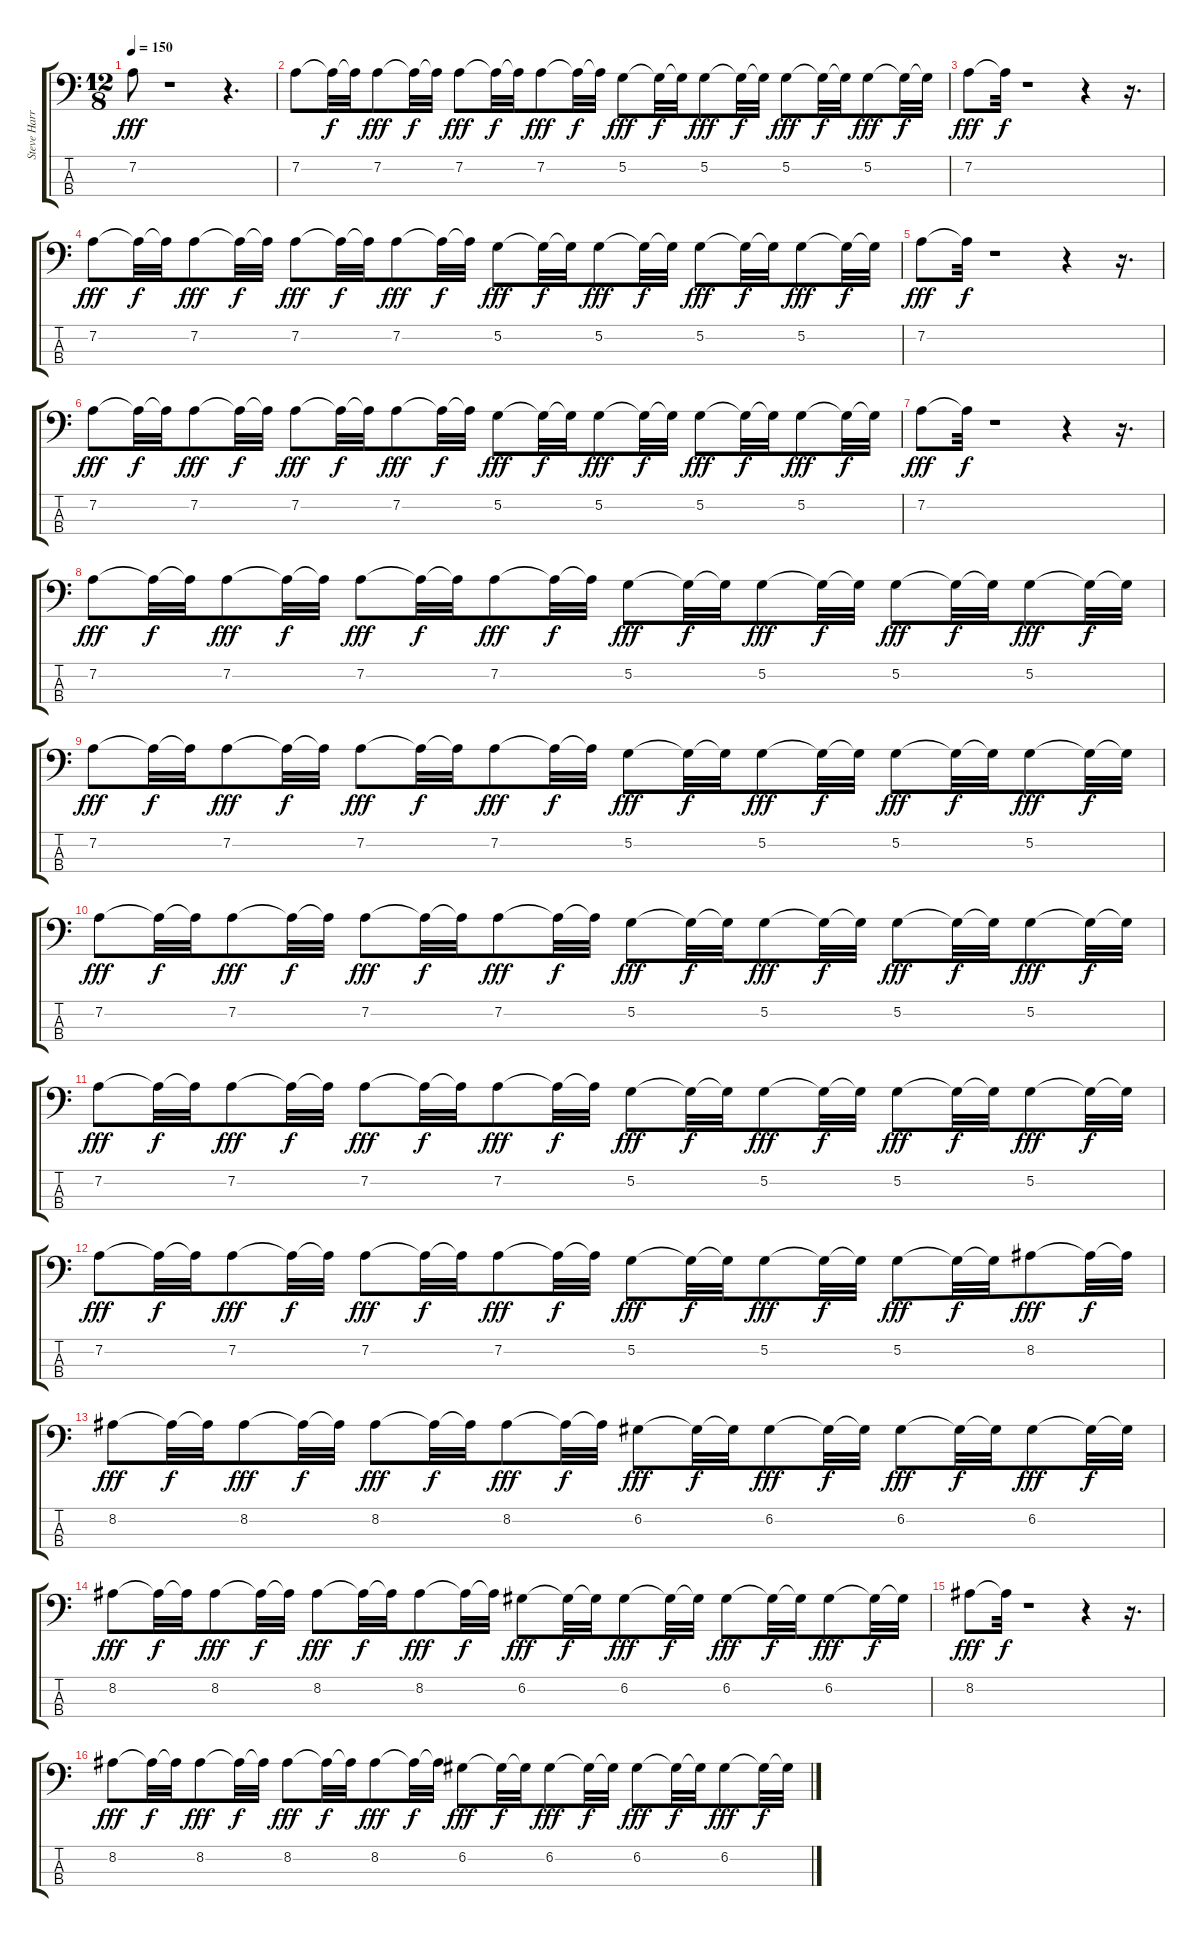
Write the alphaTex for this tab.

\track ("Steve Harris   ( bass )" "Steve Harr") {instrument electricbassfinger}
\staff {score tabs}
\tuning (G2 D2 A1 E1) {hide}
\ts (12 8)
\tempo 150
\clef f4
\ks c
7.2.8{dy fff} r.1 r.4{d} |
7.2.8 7.2{t}.32{dy f} 7.2{t}.32 7.2.8{dy fff} 7.2{t}.32{dy f} 7.2{t}.32 7.2.8{dy fff} 7.2{t}.32{dy f} 7.2{t}.32 7.2.8{dy fff} 7.2{t}.32{dy f} 7.2{t}.32 5.2.8{dy fff} 5.2{t}.32{dy f} 5.2{t}.32 5.2.8{dy fff} 5.2{t}.32{dy f} 5.2{t}.32 5.2.8{dy fff} 5.2{t}.32{dy f} 5.2{t}.32 5.2.8{dy fff} 5.2{t}.32{dy f} 5.2{t}.32 |
7.2.8{dy fff} 7.2{t}.32{dy f} r.1 r.4 r.16{d} |
7.2.8{dy fff} 7.2{t}.32{dy f} 7.2{t}.32 7.2.8{dy fff} 7.2{t}.32{dy f} 7.2{t}.32 7.2.8{dy fff} 7.2{t}.32{dy f} 7.2{t}.32 7.2.8{dy fff} 7.2{t}.32{dy f} 7.2{t}.32 5.2.8{dy fff} 5.2{t}.32{dy f} 5.2{t}.32 5.2.8{dy fff} 5.2{t}.32{dy f} 5.2{t}.32 5.2.8{dy fff} 5.2{t}.32{dy f} 5.2{t}.32 5.2.8{dy fff} 5.2{t}.32{dy f} 5.2{t}.32 |
7.2.8{dy fff} 7.2{t}.32{dy f} r.1 r.4 r.16{d} |
7.2.8{dy fff} 7.2{t}.32{dy f} 7.2{t}.32 7.2.8{dy fff} 7.2{t}.32{dy f} 7.2{t}.32 7.2.8{dy fff} 7.2{t}.32{dy f} 7.2{t}.32 7.2.8{dy fff} 7.2{t}.32{dy f} 7.2{t}.32 5.2.8{dy fff} 5.2{t}.32{dy f} 5.2{t}.32 5.2.8{dy fff} 5.2{t}.32{dy f} 5.2{t}.32 5.2.8{dy fff} 5.2{t}.32{dy f} 5.2{t}.32 5.2.8{dy fff} 5.2{t}.32{dy f} 5.2{t}.32 |
7.2.8{dy fff} 7.2{t}.32{dy f} r.1 r.4 r.16{d} |
7.2.8{dy fff} 7.2{t}.32{dy f} 7.2{t}.32 7.2.8{dy fff} 7.2{t}.32{dy f} 7.2{t}.32 7.2.8{dy fff} 7.2{t}.32{dy f} 7.2{t}.32 7.2.8{dy fff} 7.2{t}.32{dy f} 7.2{t}.32 5.2.8{dy fff} 5.2{t}.32{dy f} 5.2{t}.32 5.2.8{dy fff} 5.2{t}.32{dy f} 5.2{t}.32 5.2.8{dy fff} 5.2{t}.32{dy f} 5.2{t}.32 5.2.8{dy fff} 5.2{t}.32{dy f} 5.2{t}.32 |
7.2.8{dy fff} 7.2{t}.32{dy f} 7.2{t}.32 7.2.8{dy fff} 7.2{t}.32{dy f} 7.2{t}.32 7.2.8{dy fff} 7.2{t}.32{dy f} 7.2{t}.32 7.2.8{dy fff} 7.2{t}.32{dy f} 7.2{t}.32 5.2.8{dy fff} 5.2{t}.32{dy f} 5.2{t}.32 5.2.8{dy fff} 5.2{t}.32{dy f} 5.2{t}.32 5.2.8{dy fff} 5.2{t}.32{dy f} 5.2{t}.32 5.2.8{dy fff} 5.2{t}.32{dy f} 5.2{t}.32 |
7.2.8{dy fff} 7.2{t}.32{dy f} 7.2{t}.32 7.2.8{dy fff} 7.2{t}.32{dy f} 7.2{t}.32 7.2.8{dy fff} 7.2{t}.32{dy f} 7.2{t}.32 7.2.8{dy fff} 7.2{t}.32{dy f} 7.2{t}.32 5.2.8{dy fff} 5.2{t}.32{dy f} 5.2{t}.32 5.2.8{dy fff} 5.2{t}.32{dy f} 5.2{t}.32 5.2.8{dy fff} 5.2{t}.32{dy f} 5.2{t}.32 5.2.8{dy fff} 5.2{t}.32{dy f} 5.2{t}.32 |
7.2.8{dy fff} 7.2{t}.32{dy f} 7.2{t}.32 7.2.8{dy fff} 7.2{t}.32{dy f} 7.2{t}.32 7.2.8{dy fff} 7.2{t}.32{dy f} 7.2{t}.32 7.2.8{dy fff} 7.2{t}.32{dy f} 7.2{t}.32 5.2.8{dy fff} 5.2{t}.32{dy f} 5.2{t}.32 5.2.8{dy fff} 5.2{t}.32{dy f} 5.2{t}.32 5.2.8{dy fff} 5.2{t}.32{dy f} 5.2{t}.32 5.2.8{dy fff} 5.2{t}.32{dy f} 5.2{t}.32 |
7.2.8{dy fff} 7.2{t}.32{dy f} 7.2{t}.32 7.2.8{dy fff} 7.2{t}.32{dy f} 7.2{t}.32 7.2.8{dy fff} 7.2{t}.32{dy f} 7.2{t}.32 7.2.8{dy fff} 7.2{t}.32{dy f} 7.2{t}.32 5.2.8{dy fff} 5.2{t}.32{dy f} 5.2{t}.32 5.2.8{dy fff} 5.2{t}.32{dy f} 5.2{t}.32 5.2.8{dy fff} 5.2{t}.32{dy f} 5.2{t}.32 8.2.8{dy fff} 8.2{t}.32{dy f} 8.2{t}.32 |
8.2.8{dy fff} 8.2{t}.32{dy f} 8.2{t}.32 8.2.8{dy fff} 8.2{t}.32{dy f} 8.2{t}.32 8.2.8{dy fff} 8.2{t}.32{dy f} 8.2{t}.32 8.2.8{dy fff} 8.2{t}.32{dy f} 8.2{t}.32 6.2.8{dy fff} 6.2{t}.32{dy f} 6.2{t}.32 6.2.8{dy fff} 6.2{t}.32{dy f} 6.2{t}.32 6.2.8{dy fff} 6.2{t}.32{dy f} 6.2{t}.32 6.2.8{dy fff} 6.2{t}.32{dy f} 6.2{t}.32 |
8.2.8{dy fff} 8.2{t}.32{dy f} 8.2{t}.32 8.2.8{dy fff} 8.2{t}.32{dy f} 8.2{t}.32 8.2.8{dy fff} 8.2{t}.32{dy f} 8.2{t}.32 8.2.8{dy fff} 8.2{t}.32{dy f} 8.2{t}.32 6.2.8{dy fff} 6.2{t}.32{dy f} 6.2{t}.32 6.2.8{dy fff} 6.2{t}.32{dy f} 6.2{t}.32 6.2.8{dy fff} 6.2{t}.32{dy f} 6.2{t}.32 6.2.8{dy fff} 6.2{t}.32{dy f} 6.2{t}.32 |
8.2.8{dy fff} 8.2{t}.32{dy f} r.1 r.4 r.16{d} |
8.2.8{dy fff} 8.2{t}.32{dy f} 8.2{t}.32 8.2.8{dy fff} 8.2{t}.32{dy f} 8.2{t}.32 8.2.8{dy fff} 8.2{t}.32{dy f} 8.2{t}.32 8.2.8{dy fff} 8.2{t}.32{dy f} 8.2{t}.32 6.2.8{dy fff} 6.2{t}.32{dy f} 6.2{t}.32 6.2.8{dy fff} 6.2{t}.32{dy f} 6.2{t}.32 6.2.8{dy fff} 6.2{t}.32{dy f} 6.2{t}.32 6.2.8{dy fff} 6.2{t}.32{dy f} 6.2{t}.32
